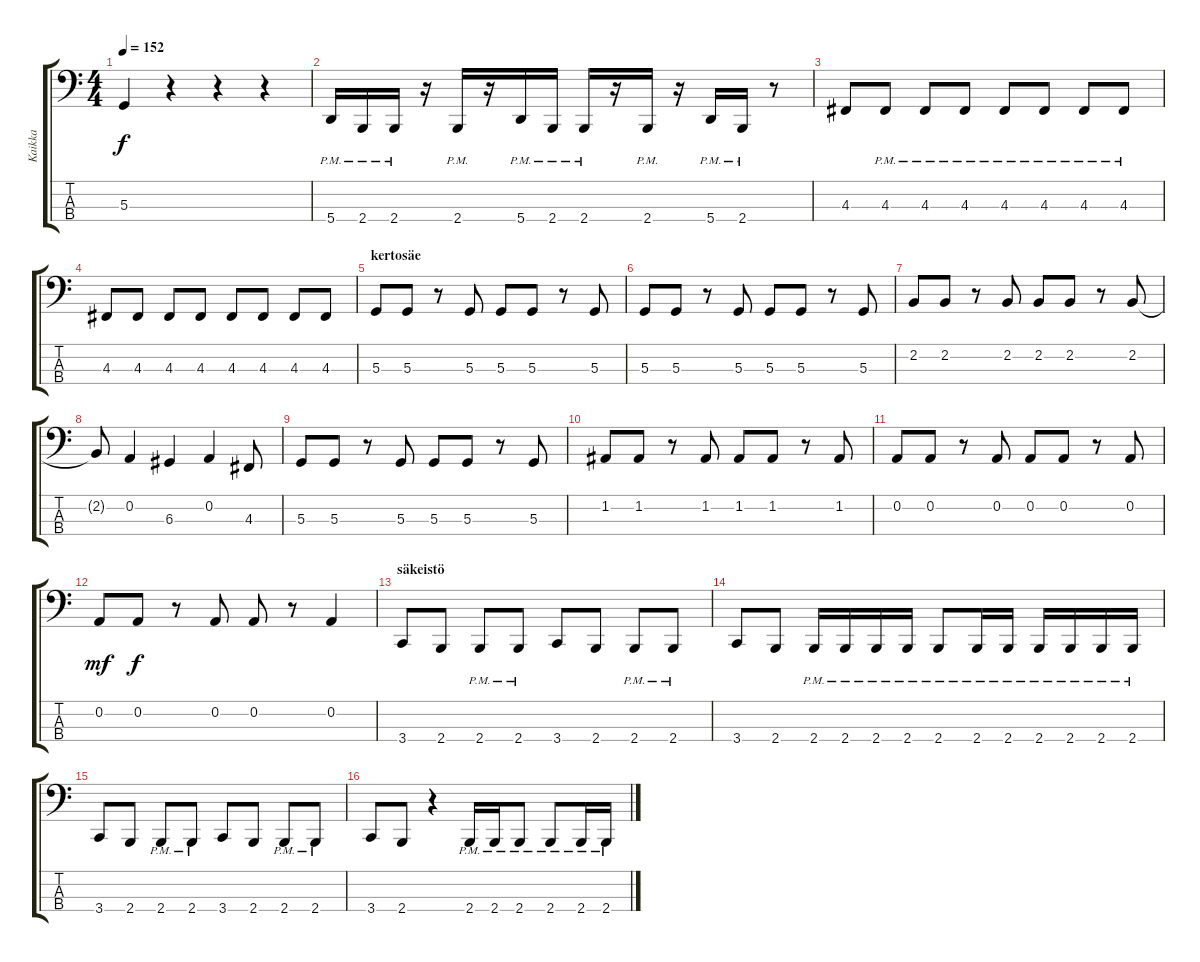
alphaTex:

\track ("Kaikka" "Kaikka") {instrument electricbasspick}
\staff {score tabs}
\tuning (D2 A1 D1 A0) {hide}
\ts (4 4)
\tempo 152
\clef f4
\ks c
5.3{t}.4{dy f} r.4 r.4 r.4 |
5.4{pm}.16 2.4{pm}.16 2.4{pm}.16 r.16 2.4{pm}.16 r.16 5.4{pm}.16 2.4{pm}.16 2.4{pm}.16 r.16 2.4{pm}.16 r.16 5.4{pm}.16 2.4{pm}.16 r.8 |
4.3.8 4.3{pm}.8 4.3{pm}.8 4.3{pm}.8 4.3{pm}.8 4.3{pm}.8 4.3{pm}.8 4.3{pm}.8 |
4.3.8 4.3.8 4.3.8 4.3.8 4.3.8 4.3.8 4.3.8 4.3.8 |
\section ("" "kertosäe")
5.3.8 5.3.8 r.8 5.3.8 5.3.8 5.3.8 r.8 5.3.8 |
5.3.8 5.3.8 r.8 5.3.8 5.3.8 5.3.8 r.8 5.3.8 |
2.2.8 2.2.8 r.8 2.2.8 2.2.8 2.2.8 r.8 2.2.8 |
2.2{t}.8 0.2.4 6.3.4 0.2.4 4.3.8 |
5.3.8 5.3.8 r.8 5.3.8 5.3.8 5.3.8 r.8 5.3.8 |
1.2.8 1.2.8 r.8 1.2.8 1.2.8 1.2.8 r.8 1.2.8 |
0.2.8 0.2.8 r.8 0.2.8 0.2.8 0.2.8 r.8 0.2.8 |
0.2.8{dy mf} 0.2.8{dy f} r.8 0.2.8 0.2.8 r.8 0.2.4 |
\section ("" "säkeistö")
3.4.8 2.4.8 2.4{pm}.8 2.4{pm}.8 3.4.8 2.4.8 2.4{pm}.8 2.4{pm}.8 |
3.4.8 2.4.8 2.4{pm}.16 2.4{pm}.16 2.4{pm}.16 2.4{pm}.16 2.4{pm}.8 2.4{pm}.16 2.4{pm}.16 2.4{pm}.16 2.4{pm}.16 2.4{pm}.16 2.4{pm}.16 |
3.4.8 2.4.8 2.4{pm}.8 2.4{pm}.8 3.4.8 2.4.8 2.4{pm}.8 2.4{pm}.8 |
3.4.8 2.4.8 r.4 2.4{pm}.16 2.4{pm}.16 2.4{pm}.8 2.4{pm}.8 2.4{pm}.16 2.4{pm}.16
